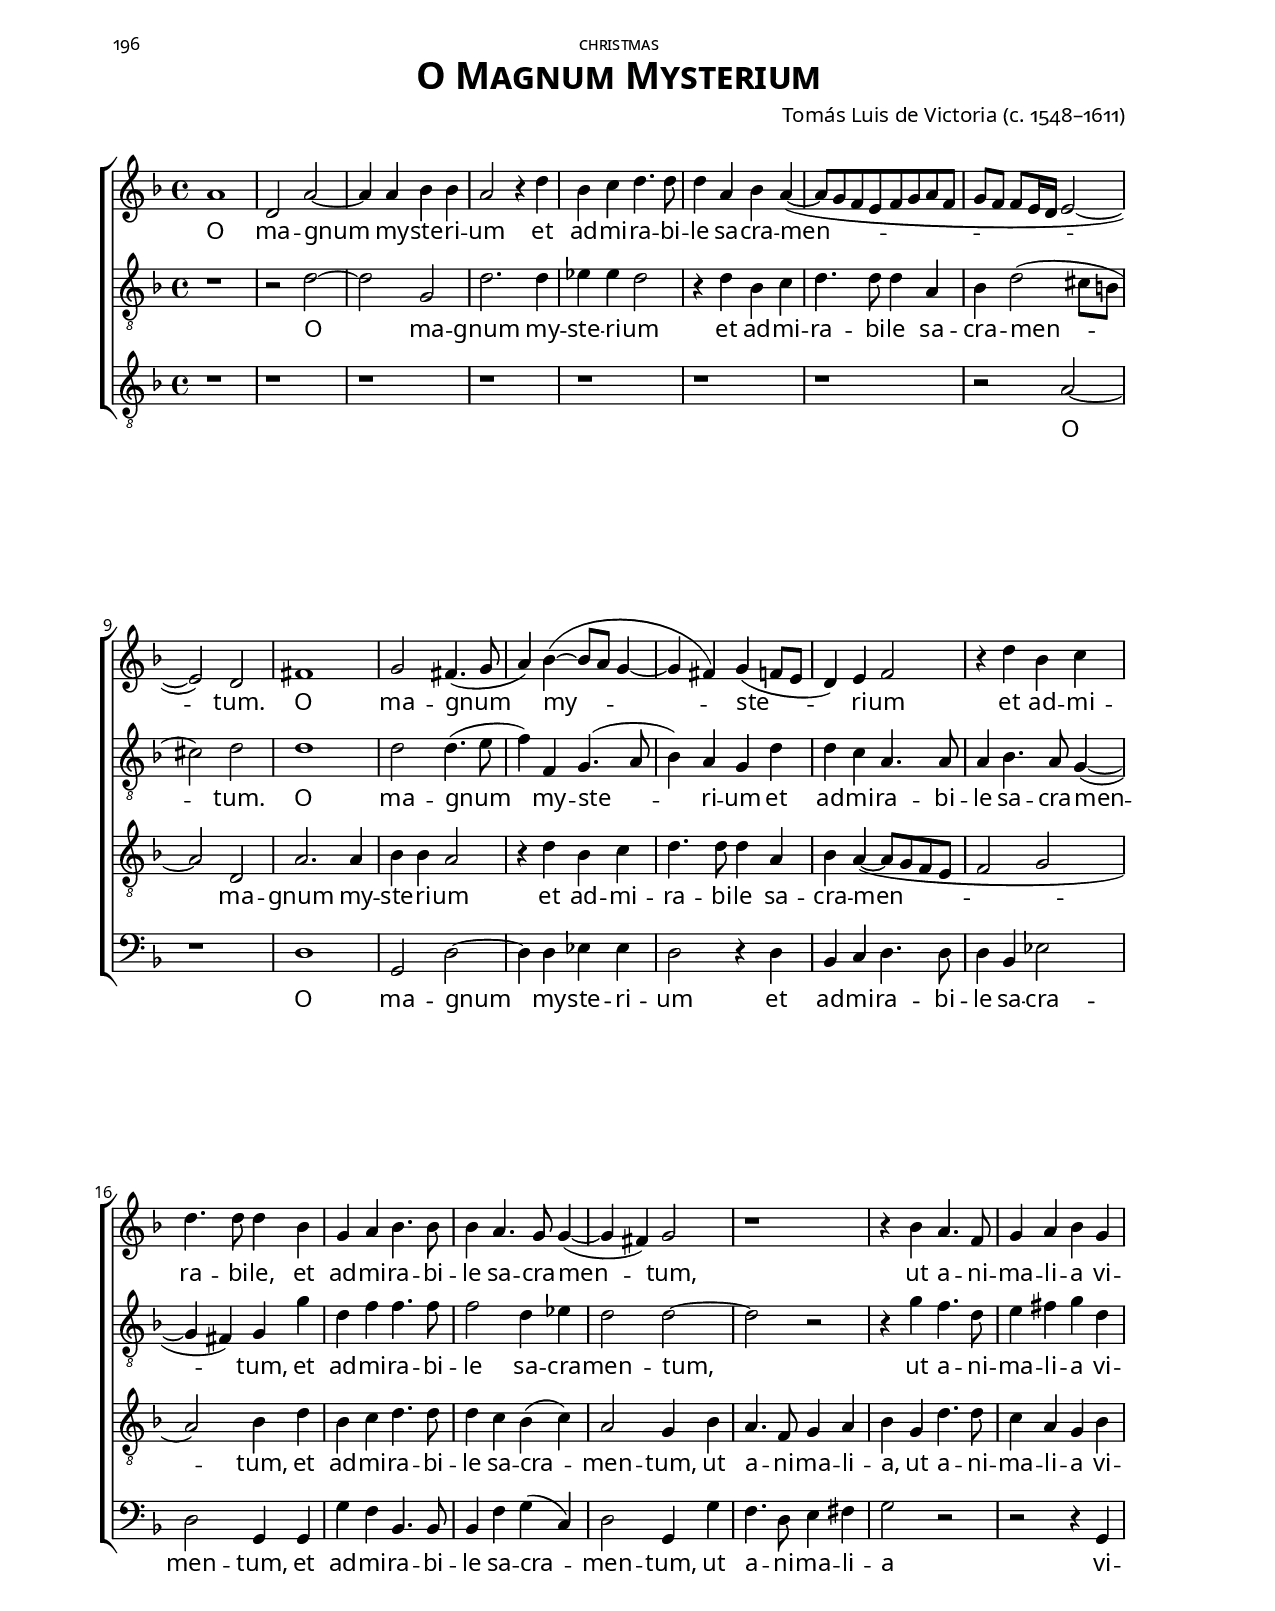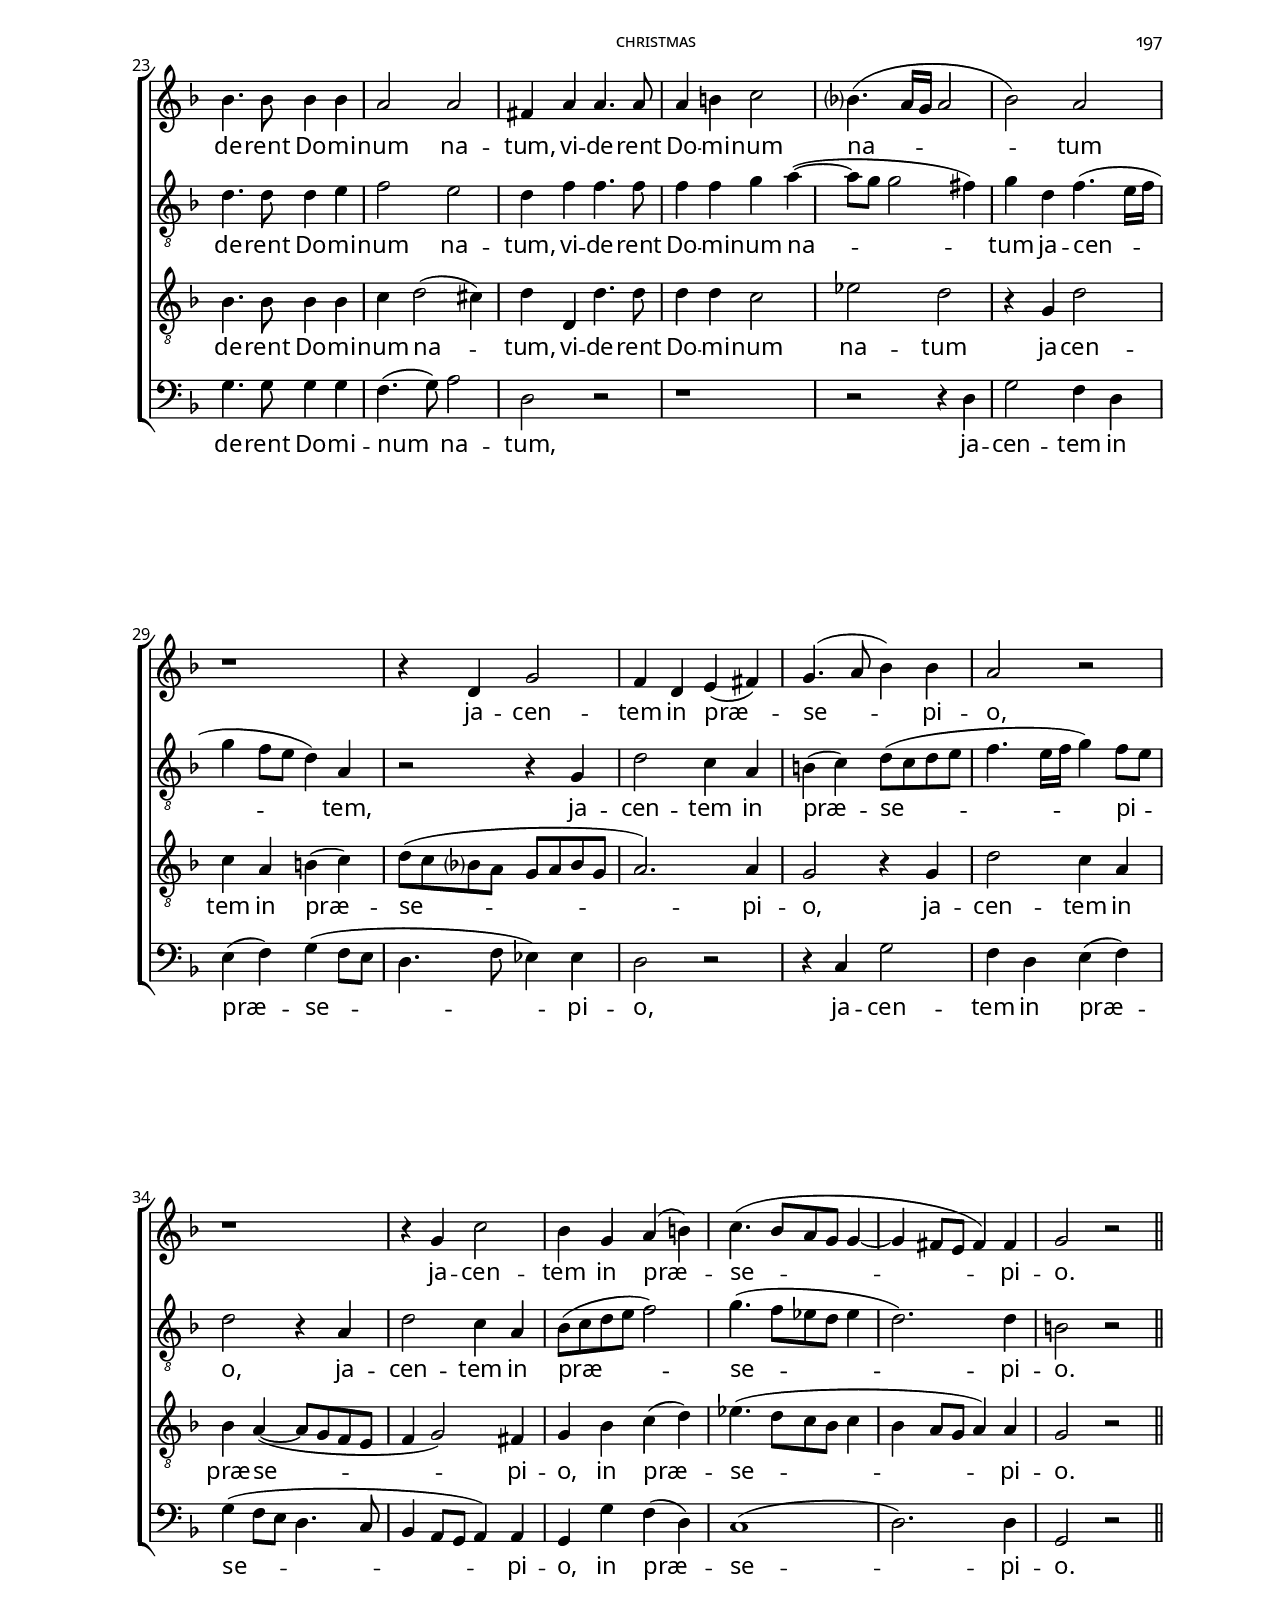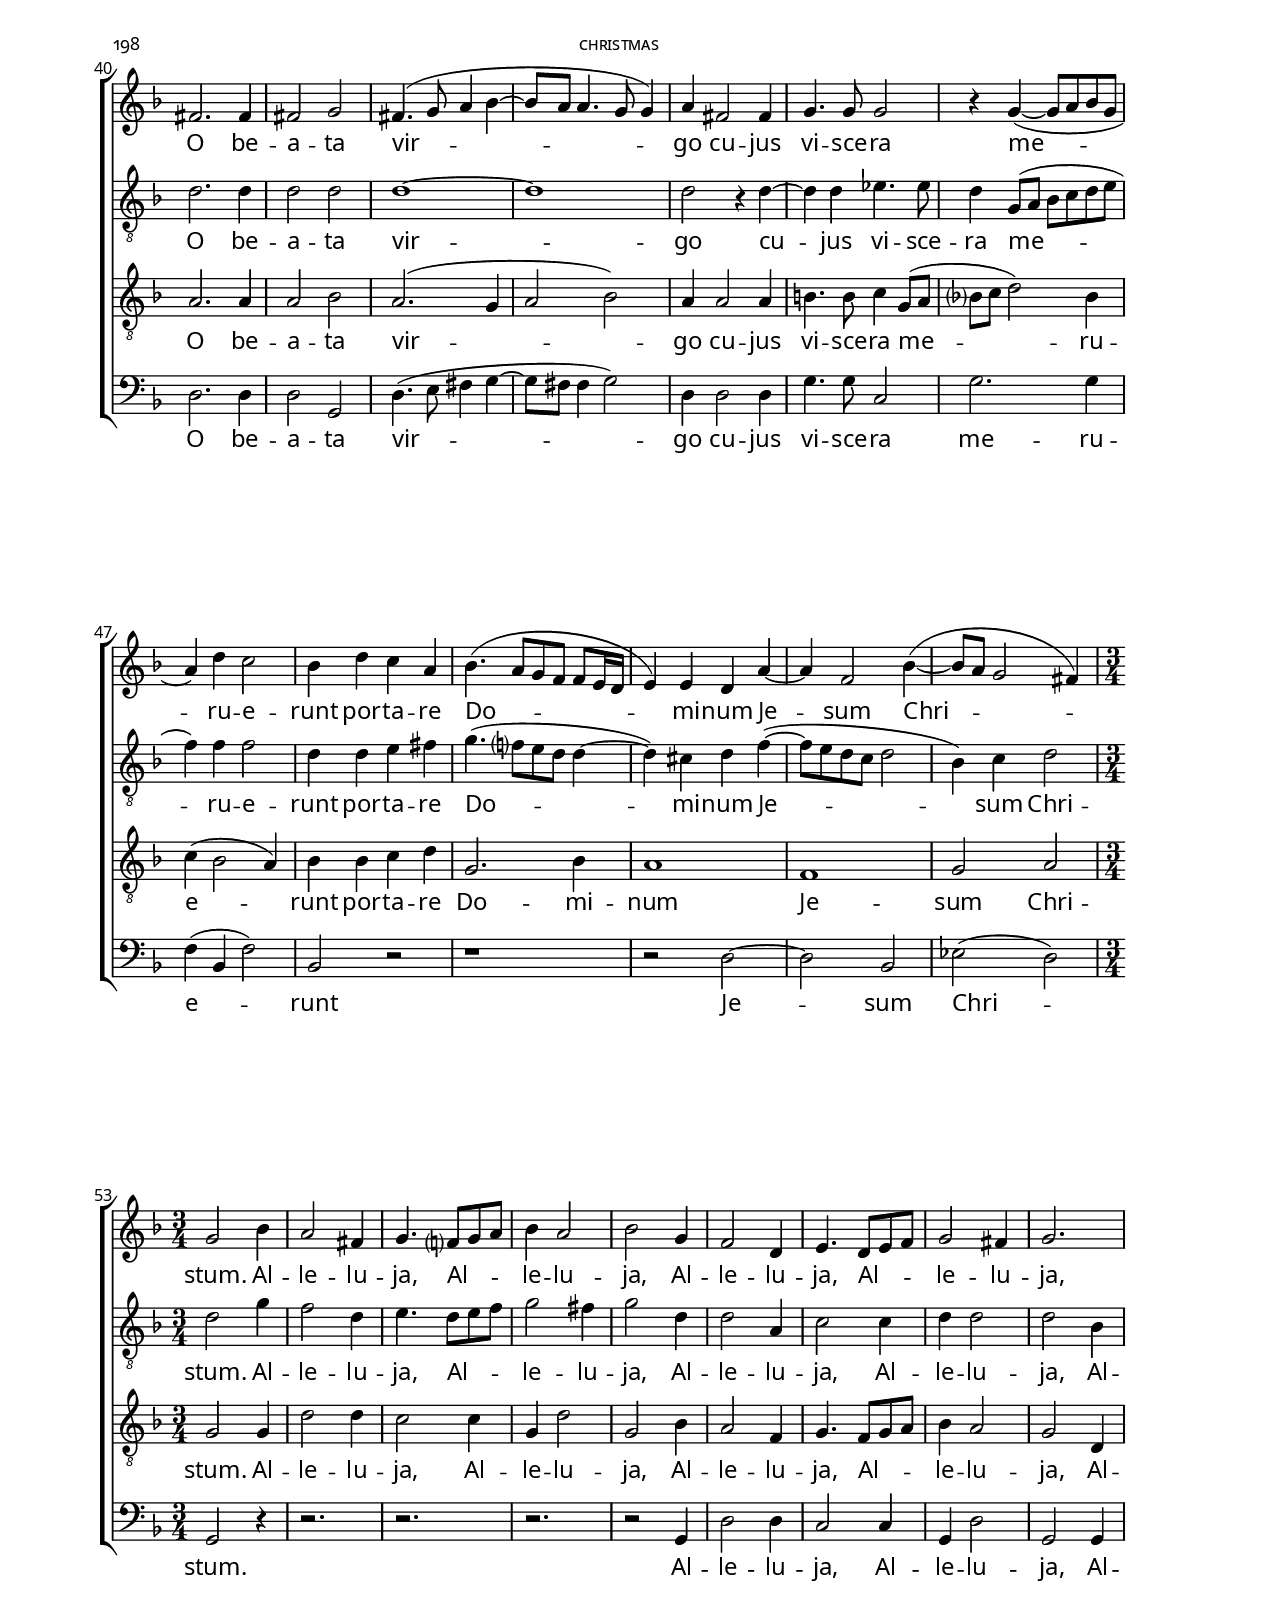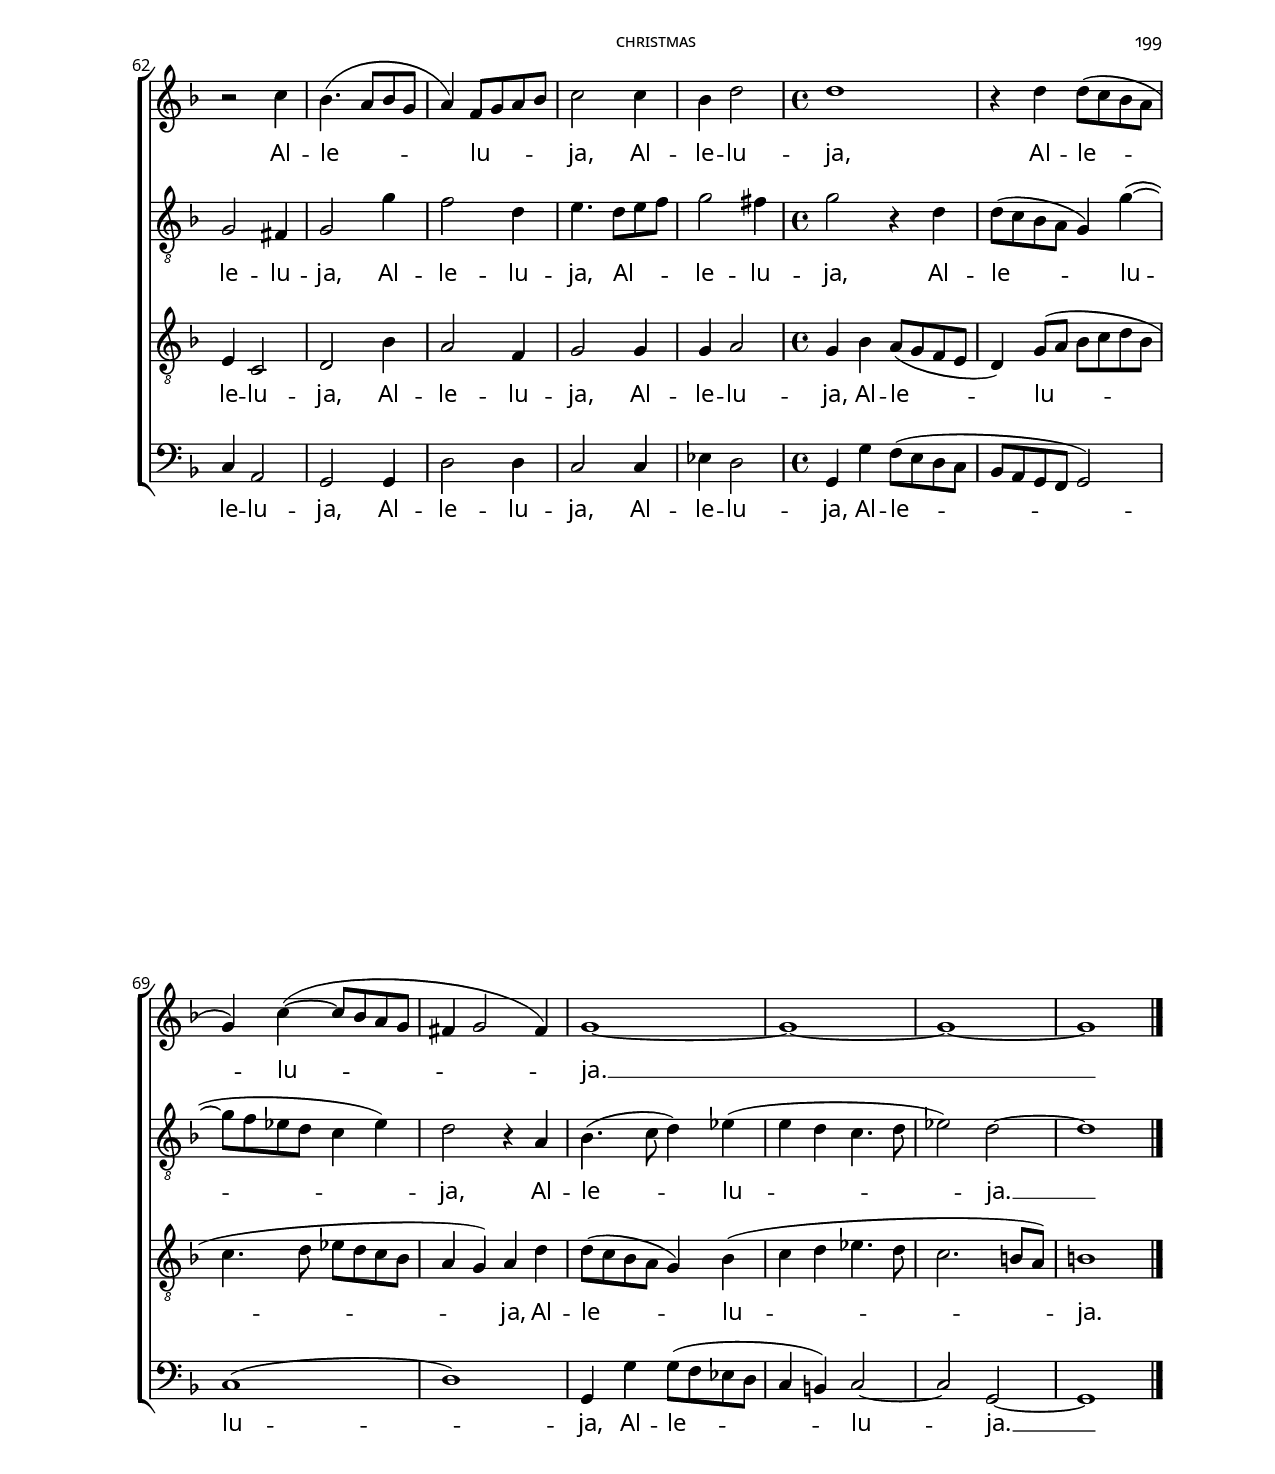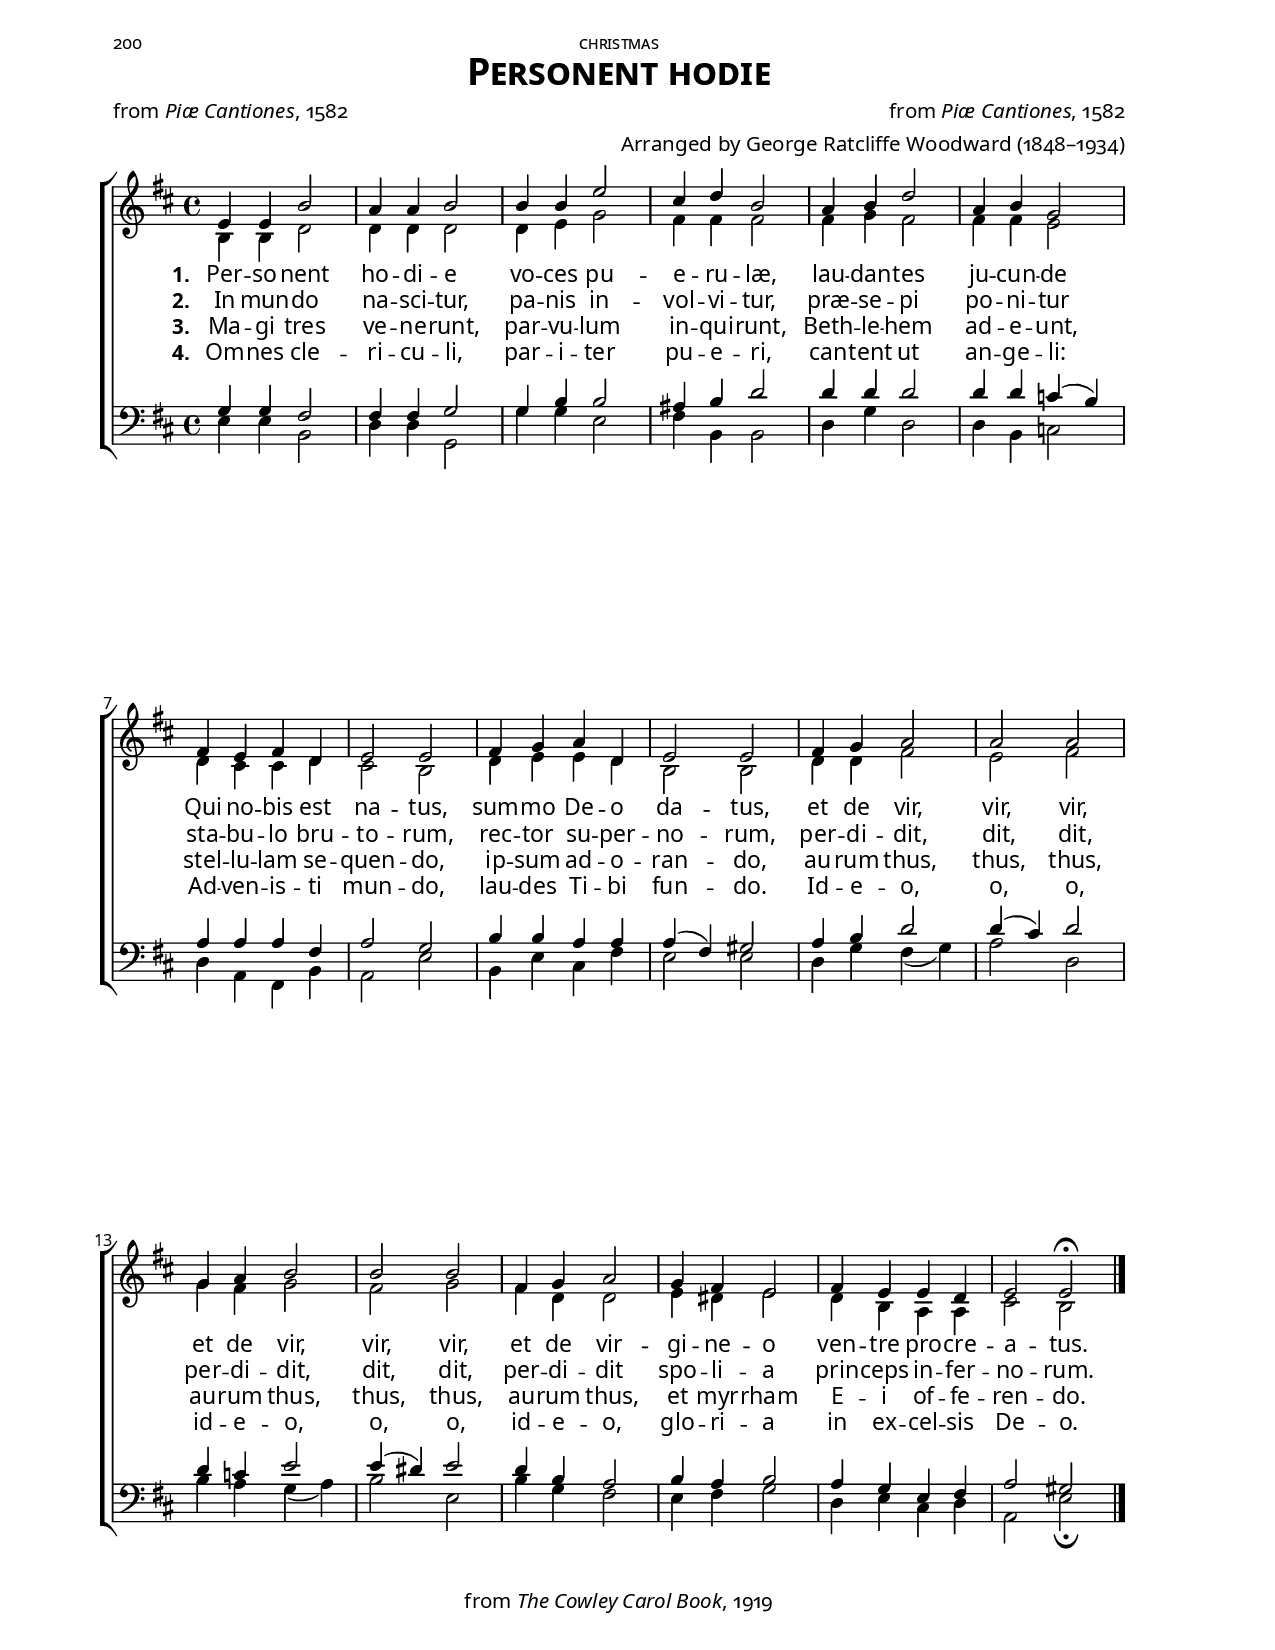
\version "2.14.2"
\include "util.ly"
\header {
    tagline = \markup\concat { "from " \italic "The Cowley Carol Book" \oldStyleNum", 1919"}
}
\paper {
  print-all-headers = ##t
  paper-height = 11\in
  paper-width = 8.5\in
  indent = 0\in
  %system-system-spacing = #'((basic-distance . 10) (padding . 0))
%  system-system-spacing =
%    #'((basic-distance . 0)
%       (minimum-distance . 0)
%       (padding . -3)
%       (stretchability . 100))
%  top-markup-spacing =
%    #'((basic-distance . 0)
%       (minimum-distance . 0)
%       (padding . 0)
%       (stretchability . 0))
  ragged-last-bottom = ##f
  ragged-bottom = ##f
  two-sided = ##t
  inner-margin = 1\in
  outer-margin = 0.75\in
  top-margin = 0.26\in
  bottom-margin = 0.25\in
  first-page-number = #196
  print-first-page-number = ##t
  headerLine = \markup{\override #'(font-name . "Garamond Premier Pro") \smallCapsOldStyle"christmas"}
  oddHeaderMarkup = \markup\fill-line{
     \override #'(font-name . "Garamond Premier Pro")\abs-fontsize #8.5
     \combine 
        \fill-line{"" \on-the-fly #print-page-number-check-first
        \oldStylePageNum""
        }
        \fill-line{\headerLine}
  }
  evenHeaderMarkup = \markup {
     \override #'(font-name . "Garamond Premier Pro")\abs-fontsize #8.5
     \combine
        \on-the-fly #print-page-number-check-first
        \oldStylePageNum""
        \fill-line{\headerLine}
  }
}
#(set-global-staff-size 18) \paper{ #(define fonts (make-pango-font-tree "Garamond Premier Pro" "Garamond Premier Pro" "Garamond Premier Pro" (/ 18 20))) }
global = {
  \key f \major
  \time 4/4
  \dynamicUp
  %\set crescendoSpanner = #'dashed-line
  %\set midiInstrument = "recorder"
  \autoBeamOff
  \override DynamicTextSpanner #'style = #'none
}

sopMusic = \relative c' {
	a'1 |
  d,2 a'~ |
  a4 a bes bes |
  a2 r4 d |
  bes c d4. d8 |
  
  d4 a bes a(~ |
  a8[ g f e f g a f] |
  g[ f] f[ e16 d] e2~ |
  e) d |
  fis1 |
  
  %page2
  g2 fis4.( g8 |
  a4) bes4(~ bes8[ a] g4~ |
  g fis) g( f8[ e] |
  d4) e f2 |
  r4 d' bes c |
  
  d4. d8 d4 bes |
  g a bes4. bes8 |
  bes4 a4. g8 g4(~ |
  g fis) g2 |
  r1 |
  
  r4 bes a4. f8 |
  g4 a bes g |
  bes4. bes8 bes4 bes |
  a2 a |
  fis4 a a4. a8 |
  
  %page3
  a4 b c2 |
  bes?4.( a16[ g] a2 |
  bes) a |
  r1 |
  r4 d, g2 |
  
  f4 d e( fis) |
  g4.( a8 bes4) bes |
  a2 r |
  r1 |
  r4 g c2 |
  
  bes4 g a( b) |
  c4.( bes8[ a g] g4~ |
  g fis8[ e] fis4) fis |
  g2 r \bar"||"\pageBreak
  fis2. fis4 |
  fis2 g |
  
  %page4
  fis4.( g8 a4 bes~ |
  bes8[[ a] a4. g8 g4) |
  a fis2 fis4 |
  g4. g8 g2 |
  r4 g4~( g8[ a bes g] |
  
  a4) d c2 |
  bes4 d c a |
  bes4.( a8[ g f] f[ e16 d] |
  e4) e d a'~ |
  a f2 bes4~( |
  
  bes8[ a] g2 fis4) |
  \time 3/4
  g2 bes4 |
  a2 fis4 |
  g4. f?8[ g a] |
  bes4 a2 |
  bes2 g4 |
  
  %page5
  f2 d4 |
  e4. d8[ e f] |
  g2 fis4 |
  g2. |
  r2 c4 |
  bes4.( a8[ bes g] |
  
  a4) f8[ g a bes] |
  c2 c4 |
  bes4 d2 |
  \time 4/4
  d1 |
  r4 d d8([ c bes a] |
  
  g4) c4(~ c8[ bes a g] |
  fis4 g2 fis4) |
  g1~ |
  g~ |
  g~ |
  g \bar"|."
}
sopWords = \lyricmode {
  O ma -- gnum my -- ste -- ri -- um et ad -- mi -- ra -- bi -- le sa -- cra -- men -- tum.
    O ma -- gnum my -- ste -- ri -- um et ad -- mi -- ra -- bi -- le,
      et ad -- mi -- ra -- bi -- le
    sa -- cra -- men -- tum,
  ut a -- ni -- ma -- li -- a vi -- de -- rent Do -- mi -- num na -- tum,
    vi -- de -- rent Do -- mi -- num na -- tum
  ja -- cen -- tem in præ -- se -- pi -- o,
    ja -- cen -- tem in præ -- se -- pi -- o.
  
  O be -- a -- ta vir -- go cu -- jus vi -- sce -- ra
  me -- ru -- e -- runt por -- ta -- re Do -- mi -- num Je -- sum Chri -- stum.
  Al -- le -- lu -- ja,
  Al -- le -- lu -- ja,
  Al -- le -- lu -- ja,
  Al -- le -- lu -- ja,
  Al -- le -- lu -- ja,
  Al -- le -- lu -- ja,
  Al -- le -- lu -- ja. __
}

altoMusic = \relative c' {
  r1 |
  r2 d~ |
  d g, |
  d'2. d4 |
  ees4 ees d2 |
  
  r4 d bes c |
  d4. d8 d4 a |
  bes d2( cis8[ b] |
  cis2) d |
  d1 |
  
  %page2
  d2 d4.( e8 |
  f4) f, g4.( a8 |
  bes4) a g d' |
  d c a4. a8 |
  a4 bes4. a8 g4(~ |
  g fis) g g' |
  d f f4. f8 |
  f2 d4 ees |
  d2 d~ |
  d r2 |
  
  r4 g f4. d8 |
  e4 fis g d |
  d4. d8 d4 e |
  f2 e |
  d4 f f4. f8 |
  
  %page3
  f4 f g a(~ |
  a8[ g] g2 fis4) |
  g d f4.( e16[ f] |
  g4 f8[ e] d4) a |
  r2 r4 g |
  
  d'2 c4 a |
  b4( c) d8([ c d e] |
  f4. e16[ f] g4) f8[ e] |
  d2 r4 a |
  d2 c4 a |
  
  bes8([ c d e] f2) |
  g4.( f8[ ees d] ees4 |
  d2.) d4 |
  b2 r2 \bar"||"
  d2. d4 d2 d |
  
  %page 4
  d1~ |
  d |
  d2 r4 d~ |
  d d ees4. ees8 |
  d4 g,8([ a] bes[ c d e] |
  f4) f f2 |
  d4 d e fis |
  g4.( f?8[ e d] d4~ |
  d) cis d f~( |
  f8[ e d c] d2 |
  
  bes4) c d2 |
  \time 3/4
  d2 g4 |
  f2 d4 |
  e4. d8[ e f] |
  g2 fis4 |
  g2 d4 |
  
  %page 5
  d2 a4 |
  c2 c4 |
  d d2 |
  d bes4 |
  g2 fis4 |
  g2 g'4 |
  
  f2 d4 |
  e4. d8[ e f] |
  g2 fis4 |
  \time 4/4
  g2 r4 d |
  d8([ c bes a] g4) g'~( |
  g8[ f ees d] c4 ees) |
  d2 r4 a |
  bes4.( c8 d4) ees~( |
  e d c4. d8 |
  ees2) d~ |
  d1 \bar"|."
}
altoWords = \lyricmode {
  O ma -- gnum my -- ste -- ri -- um et ad -- mi -- ra -- bi -- le sa -- cra -- men -- tum.
    O ma -- gnum my -- ste -- ri -- um et ad -- mi -- ra -- bi -- le sa -- cra -- men -- tum,
      et ad -- mi -- ra -- bi -- le sa -- cra -- men -- tum,
  ut a -- ni -- ma -- li -- a vi -- de -- rent Do -- mi -- num na -- tum,
    vi -- de -- rent Do -- mi -- num na -- tum
  ja -- cen -- tem,
    ja -- cen -- tem
  in præ -- se -- pi -- o,
    ja -- cen -- tem in præ -- se -- pi -- o.
  
  O be -- a -- ta vir -- go cu -- jus vi -- sce -- ra
  me -- ru -- e -- runt por -- ta -- re Do -- mi -- num Je -- sum Chri -- stum.
  Al -- le -- lu -- ja,
  Al -- le -- lu -- ja,
  Al -- le -- lu -- ja,
  Al -- le -- lu -- ja,
  Al -- le -- lu -- ja,
  Al -- le -- lu -- ja,
  Al -- le -- lu -- ja,
  Al -- le -- lu -- ja,
  Al -- le -- lu -- ja. __
}

tenorMusic = \relative c' {
  \repeat unfold 7 { r1 }
  r2 a2~ |
  a d, |
  a'2. a4 |
  
  %page2
  bes4 bes a2 |
  r4 d bes c |
  d4. d8 d4 a |
  bes a~( a8[ g f e] |
  f2 g |
  
  a) bes4 d |
  bes c d4. d8 |
  d4 c bes( c) |
  a2 g4 bes |
  a4. f8 g4 a |
  
  bes g d'4. d8 |
  c4 a g bes |
  bes4. bes8 bes4 bes |
  c d2( cis4) |
  d d, d'4. d8 |
  
  %page3
  d4 d c2 |
  ees d |
  r4 g, d'2 |
  c4 a b( c) |
  d8([ c bes? a] g[ a bes g] |
  a2.) a4 |
  g2 r4 g |
  d'2 c4 a |
  bes a4~( a8[ g f e] |
  f4 g2) fis4 |
  
  g bes c( d) |
  ees4.( d8[ c bes] c4 |
  bes a8[ g] a4) a |
  g2 r \bar"||"
  a2. a4 a2 bes |
  
  %page4
  a2.( g4 a2 bes) |
  a4 a2 a4 |
  b4. b8 c4 g8([ a] |
  bes?[ c] d2) bes4 |
  
  c4( bes2 a4) |
  bes bes c d |
  g,2. bes4 |
  a1 f |
  
  g2 a |
  \time 3/4
  g2 g4 |
  d'2 d4 |
  c2 c4 |
  g d'2 |
  g, bes4 |
  
  %page5
  a2 f4 |
  g4. f8[ g a] |
  bes4 a2 |
  g d4 |
  e c2 |
  d bes'4 |
  
  a2 f4 |
  g2 g4 |
  g a2 |
  \time 4/4
  g4 bes a8([ g f e] |
  d4) g8([ a] bes[ c d bes] |
  c4. d8 ees[ d c bes] |
  a4 g) a d |
  d8([ c bes a] g4) bes( |
  c d ees4. d8 |
  c2. b8[ a]) |
  b1 \bar"|."
}

tenorWords = \lyricmode {
  O ma -- gnum my -- ste -- ri -- um et ad -- mi -- ra -- bi -- le sa -- cra -- men -- tum,
    et ad -- mi -- ra -- bi -- le sa -- cra -- men -- tum,
  ut a -- ni -- ma -- li -- a,
    ut a -- ni -- ma -- li -- a
  vi -- de -- rent Do -- mi -- num na -- tum,
    vi -- de -- rent Do -- mi -- num na -- tum
  ja -- cen -- tem in præ -- se -- pi -- o,
    ja -- cen -- tem in præ -- se -- pi -- o,
      in præ -- se -- pi -- o.
  
  O be -- a -- ta vir -- go cu -- jus vi -- sce -- ra
  me -- ru -- e -- runt por -- ta -- re Do -- mi -- num Je -- sum Chri -- stum.
  Al -- le -- lu -- ja,
  Al -- le -- lu -- ja,
  Al -- le -- lu -- ja,
  Al -- le -- lu -- ja,
  Al -- le -- lu -- ja,
  Al -- le -- lu -- ja,
  Al -- le -- lu -- ja,
  Al -- le -- lu -- ja,
  Al -- le -- lu -- ja.
}

bassMusic = \relative c' {
  \repeat unfold 9 { r1 }
  d,1 |
  
  %page2
  g,2 d'~ |
  d4 d ees ees |
  d2 r4 d |
  bes c d4. d8 |
  d4 bes ees2 |
  
  d2 g,4 g |
  g' f bes,4. bes8 |
  bes4 f' g( c,) |
  d2 g,4 g' |
  f4. d8 e4 fis |
  
  g2 r |
  r r4 g, |
  g'4. g8 g4 g |
  f4.( g8) a2 |
  d,2 r |
  
  %page3
  r1 |
  r2 r4 d |
  g2 f4 d |
  e( f) g( f8[ e] |
  d4. f8 ees4) ees |
  
  d2 r |
  r4 c g'2 |
  f4 d e( f) |
  g( f8[ e] d4. c8 |
  bes4 a8[ g] a4) a |
  
  g g' f( d) |
  c1( |
  d2.) d4 |
  g,2 r \bar"||"
  d'2. d4 |
  d2 g, |
  
  %page4
  d'4.( e8 fis4 g~ |
  g8[ fis] fis4 g2) |
  d4 d2 d4 |
  g4. g8 c,2 |
  g'2. g4 |
  
  f4( bes, f'2) |
  bes, r |
  r1 |
  r2 d~ |
  d bes |
  
  ees( d) |
  \time 3/4
  g,2 r4 |
  \repeat unfold 3 { r2. }
  r2 g4 |
  
  %page5
  d'2 d4 |
  c2 c4 |
  g d'2 |
  g, g4 |
  c a2 |
  g g4 |
  
  d'2 d4 |
  c2 c4 |
  ees d2 |
  \time 4/4
  g,4 g' f8([ e d c] |
  bes[ a g f] g2) |
  
  c1( |
  d) |
  g,4 g' g8([ f ees d] |
  c4 b) c2~ |
  c g~ |
  g1 \bar"|."
}
bassWords = \lyricmode {
  O ma -- gnum my -- ste -- ri -- um et ad -- mi -- ra -- bi -- le sa -- cra -- men -- tum,
    et ad -- mi -- ra -- bi -- le sa -- cra -- men -- tum,
  ut a -- ni -- ma -- li -- a vi -- de -- rent Do -- mi -- num na -- tum,
  ja -- cen -- tem in præ -- se -- pi -- o,
    ja -- cen -- tem in præ -- se -- pi -- o,
    in præ -- se -- pi -- o.
  
  O be -- a -- ta vir -- go cu -- jus vi -- sce -- ra
  me -- ru -- e -- runt Je -- sum Chri -- stum.
  Al -- le -- lu -- ja,
  Al -- le -- lu -- ja,
  Al -- le -- lu -- ja,
  Al -- le -- lu -- ja,
  Al -- le -- lu -- ja,
  Al -- le -- lu -- ja,
  Al -- le -- lu -- ja. __
}

pianoRH = \relative c' {
}
pianoLH = \relative c' {
}

\score {
<<
    \new ChoirStaff <<
    \new Staff = sop <<
      \new Voice = "sopranos" { \global \sopMusic }
    >>
    \new Lyrics = "sopranos"  \lyricsto "sopranos" \sopWords
    \new Staff = alt <<
      \clef "treble_8"
      \new Voice = "altos" { \global \altoMusic }
    >>
    \new Lyrics = "altos"  \lyricsto "altos" \altoWords
    \new Staff = ten <<
      \clef "treble_8"
      \new Voice = "tenors" { \global \tenorMusic }
    >>
    \new Lyrics = "tenors" \lyricsto "tenors" \tenorWords
    \new Staff = bas <<
      \clef bass
      \new Voice = "basses" { \global \bassMusic }
    >>
    \new Lyrics = "basses" \lyricsto "basses" \bassWords
  >>
%    \new PianoStaff << \new Staff { \new Voice { \pianoRH } } \new Staff { \clef "bass" \pianoLH } >>
  >>
  \layout {
    \context {
      \Lyrics
      \override LyricText #'font-size = #1.3
      \override VerticalAxisGroup #'staff-affinity = #0
    }
    \context {
      \Score
      \override SpacingSpanner #'base-shortest-duration = #(ly:make-moment 1 8)
      \override SpacingSpanner #'common-shortest-duration = #(ly:make-moment 1 4)
    }
    \context {
      % Remove all empty staves
      \Staff \RemoveEmptyStaves \override VerticalAxisGroup #'remove-first = ##t
      
%      \override VerticalAxisGroup #'staff-staff-spacing =
%      #'((basic-distance . 0)
%         (minimum-distance . 0)
%         (padding . -1)
%         (stretchability . 2))
    }
    \context {
      \Lyrics
      \override LyricText #'X-offset = #center-on-word
    }
  }
  \midi {
    \tempo 4 = 100
    \set Staff.midiInstrument = "flute"
  
    \context {
      \Voice
      \remove "Dynamic_performer"
    }
  }
  \header {
    title = \markup{\override #'(font-name . "Garamond Premier Pro Semibold"){ \abs-fontsize #18 \smallCapsOldStyle"O Magnum Mysterium"}}
    composer = \markup\oldStyleNum"Tomás Luis de Victoria (c. 1548–1611)"
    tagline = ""
  }
}






























global = {
  \key d \major
  \time 4/4
  \autoBeamOff
}

sopMusic = \relative c' {
  e4 e |
  b'2 a4 a b2 b4 b |
  e2 cis4 d |
  b2 a4 b |
  
  d2 a4 b |
  g2 |
  fis4 e fis d |
  e2 e |
  fis4 g a d, |
  
  e2 e |
  fis4 g |
  a2 a |
  a g4 a |
  b2 b |
  b fis4 g |
  a2 g4 fis |
  e2 |
  fis4 e e d |
  e2 e\fermata \bar "|."
}
sopWords = \lyricmode {
  
}

altoMusic = \relative c' {
  b4 b |
  d2 d4 d |
  d2 d4 e |
  g2 fis4 fis |
  fis2 fis4 g |
  
  fis2 fis4 fis |
  e2 |
  d4 cis cis d |
  cis2 b |
  d4 e e d |
  
  b2 b |
  d4 d |
  fis2 e |
  fis g4 fis |
  g2 fis |
  
  g fis4 d |
  d2 e4 dis |
  e2 |
  d4 b a a |
  cis2 b \bar "|."
}
altoWords = \lyricmode {
  \dropLyricsV
  \set stanza = #"1. "
  Per -- so -- nent ho -- di -- e
  vo -- ces pu -- e -- ru -- læ,
  lau -- dan -- tes ju -- cun -- de
  Qui no -- bis est na -- tus,
  sum -- mo De -- o da -- tus,
  et de vir, vir, vir,
  et de vir, vir, vir,
  et de vir -- gi -- ne -- o
  ven -- tre pro -- cre -- a -- tus.
}
altoWordsII = \lyricmode {
  \dropLyricsV
%\markup\italic
  \set stanza = #"2. "
  In mun -- do na -- sci -- tur,
  pa -- nis in -- vol -- vi -- tur,
  præ -- se -- pi po -- ni -- tur
  sta -- bu -- lo bru -- to -- rum,
  rec -- tor su -- per -- no -- rum,
  per -- di -- dit, dit, dit,
  per -- di -- dit, dit, dit,
  per -- di -- dit spo -- li -- a
  prin -- ceps in -- fer -- no -- rum.
}
altoWordsIII = \lyricmode {
  \dropLyricsV
  \set stanza = #"3. "
  Ma -- gi tres ve -- ne -- runt,
  par -- vu -- lum in -- qui -- runt,
  Beth -- le -- hem ad -- e -- unt,
  stel -- lu -- lam se -- quen -- do,
  ip -- sum ad -- o -- ran -- do,
  au -- rum thus, thus, thus,
  au -- rum thus, thus, thus,
  au -- rum thus, et myr -- rham
  E -- i of -- fe -- ren -- do.
}
altoWordsIV = \lyricmode {
  \dropLyricsV
  \set stanza = #"4. "
  Om -- nes cle -- ri -- cu -- li,
  par -- i -- ter pu -- e -- ri,
  can -- tent ut an -- ge -- li:
  Ad -- ven -- is -- ti mun -- do,
  lau -- des Ti -- bi fun -- do.
  Id -- e -- o, o, o,
  id -- e -- o, o, o,
  id -- e -- o, glo -- ri -- a
  in ex -- cel -- sis De -- o.
}
altoWordsV = \lyricmode {
  \set stanza = #"5. "
  \set ignoreMelismata = ##t
}
altoWordsVI = \lyricmode {
  \set stanza = #"6. "
  \set ignoreMelismata = ##t
}
tenorMusic = \relative c' {
  g4 g |
  fis2 fis4 fis |
  g2 g4 b |
  b2 ais4 b |
  d2 d4 d |
  
  d2 d4 d |
  c4( b) |
  a4 a a fis |
  a2 g |
  b4 b a a |
  
  a( fis) gis2 |
  a4 b |
  d2 d4( cis) |
  d2 d4 c |
  e2 e4( dis) |
  
  e2 d4 b |
  a2 b4 a |
  b2 |
  a4 g e fis |
  a2 gis \bar "|."
}
tenorWords = \lyricmode {

}

bassMusic = \relative c {
  e4 e |
  b2 d4 d |
  g,2 g'4 g |
  e2 fis4 b, |
  b2 d4 g |
  
  d2 d4 b |
  c2 |
  d4  a fis b |
  a2 e' |
  b4 e cis fis |
  
  e2 e |
  d4 g |
  fis( g) a2 |
  d, b'4 a |
  g( a) b2 |
  
  e, b'4 g |
  fis2 e4 fis |
  g2 |
  d4 e cis d |
  a2 e'\fermata \bar "|."
}
bassWords = \lyricmode {

}

pianoRH = \relative c' {
}
pianoLH = \relative c' {
}

\score {
  <<
   \new ChoirStaff <<
    \new Staff = women <<
      \new Voice = "sopranos" { \voiceOne << \global \sopMusic >> }
      \new Voice = "altos" { \voiceTwo << \global \altoMusic >> }
    >>
    \new Lyrics \with { alignAboveContext = #"women" \override VerticalAxisGroup #'nonstaff-relatedstaff-spacing = #'((basic-distance . 1))} \lyricsto "sopranos" \sopWords
    \new Lyrics = "altosVI"  \with { alignBelowContext = #"women" } \lyricsto "sopranos" \altoWordsVI
    \new Lyrics = "altosV"  \with { alignBelowContext = #"women" } \lyricsto "sopranos" \altoWordsV
    \new Lyrics = "altosIV"  \with { alignBelowContext = #"women" } \lyricsto "sopranos" \altoWordsIV
    \new Lyrics = "altosIII"  \with { alignBelowContext = #"women" } \lyricsto "sopranos" \altoWordsIII
    \new Lyrics = "altosII"  \with { alignBelowContext = #"women" } \lyricsto "sopranos" \altoWordsII
    \new Lyrics = "altos"  \with { alignBelowContext = #"women" \override VerticalAxisGroup #'nonstaff-relatedstaff-spacing = #'((basic-distance . 1)) } \lyricsto "sopranos" \altoWords
   \new Staff = men <<
      \clef bass
      \new Voice = "tenors" { \voiceOne << \global \tenorMusic >> }
      \new Voice = "basses" { \voiceTwo << \global \bassMusic >> }
    >>
    \new Lyrics \with { alignAboveContext = #"men" \override VerticalAxisGroup #'nonstaff-relatedstaff-spacing = #'((basic-distance . 1)) } \lyricsto "tenors" \tenorWords
    \new Lyrics \with { alignBelowContext = #"men" \override VerticalAxisGroup #'nonstaff-relatedstaff-spacing = #'((basic-distance . 1)) } \lyricsto "basses" \bassWords
  >>
%    \new PianoStaff << \new Staff { \new Voice { \pianoRH } } \new Staff { \clef "bass" \pianoLH } >>
  >>
  \layout {
    \context {
      \Score
      %\override SpacingSpanner #'base-shortest-duration = #(ly:make-moment 1 8)
      %\override SpacingSpanner #'common-shortest-duration = #(ly:make-moment 1 4)
    }
    \context {
      % Remove all empty staves
      % \Staff \RemoveEmptyStaves \override VerticalAxisGroup #'remove-first = ##t
    }
    \context {
      \Lyrics
      \override LyricText #'X-offset = #center-on-word
    }
  }
  \header {
    title = \markup{\override #'(font-name . "Garamond Premier Pro Semibold"){ \abs-fontsize #18 \smallCapsOldStyle"Personent hodie"}}
    poet = \markup \concat{"from " \italic "Piæ Cantiones" \oldStyleNum", 1582"}
    composer = \markup \concat{"from " \italic "Piæ Cantiones" \oldStyleNum", 1582"}
    arranger = \markup\oldStyleNum"Arranged by George Ratcliffe Woodward (1848–1934)"
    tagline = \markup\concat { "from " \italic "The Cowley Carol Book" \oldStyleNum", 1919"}
  }
}
